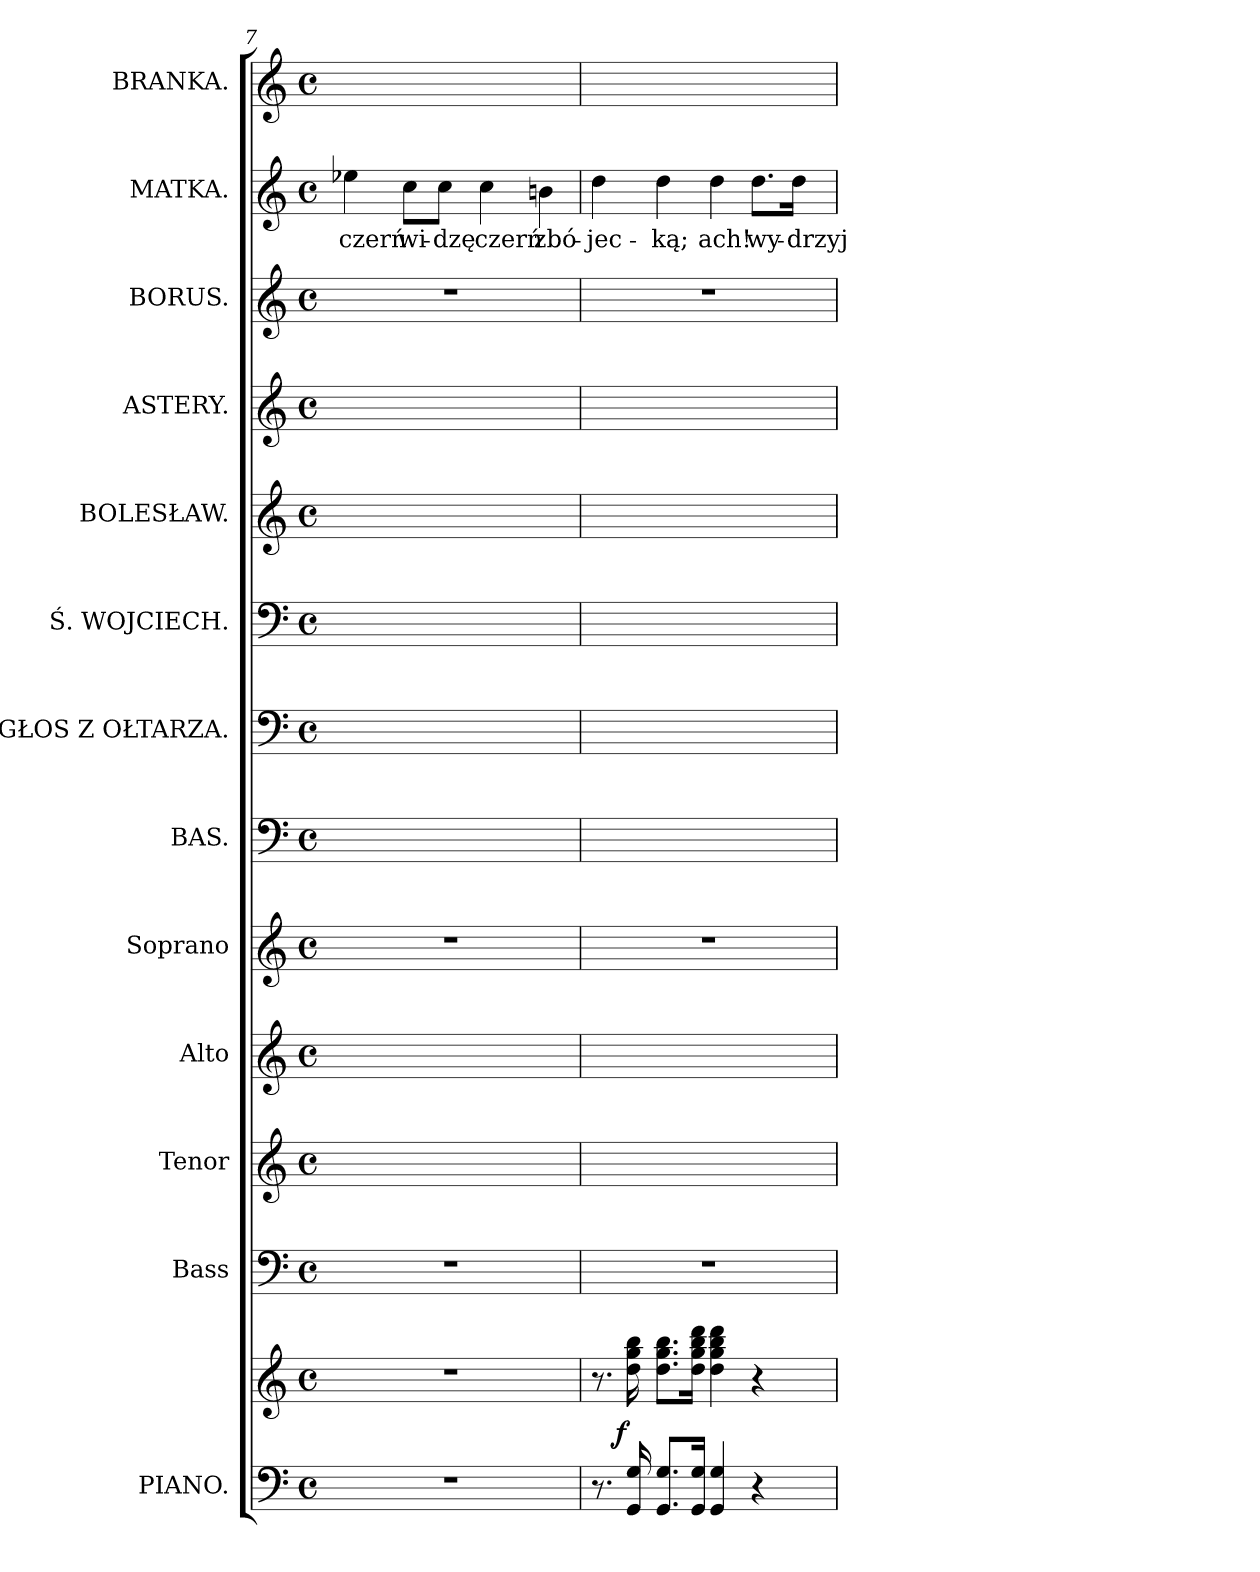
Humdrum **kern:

**kern	**kern	**dynam	**kern	**kern	**kern	**kern	**kern	**kern	**kern	**kern	**kern	**kern	**kern	**text	**kern
*part13	*part13	*part13	*part12	*part11	*part10	*part9	*part8	*part7	*part6	*part5	*part4	*part3	*part2	*part2	*part1
*staff14	*staff13	*staff13/14	*staff12	*staff11	*staff10	*staff9	*staff8	*staff7	*staff6	*staff5	*staff4	*staff3	*staff2	*staff2	*staff1
*I"PIANO.	*	*	*I"Bass	*I"Tenor	*I"Alto	*I"Soprano	*I"BAS.	*I"GŁOS Z OŁTARZA.	*I"Ś. WOJCIECH.	*I"BOLESŁAW.	*I"ASTERY.	*I"BORUS.	*I"MATKA.	*	*I"BRANKA.
*I'Pno	*	*	*I'B	*I'T	*I'A	*I'S	*I'Bas.	*I'Gł	*I'Ś. W.	*I'Bol	*I'As	*I'Bo	*I'M	*	*I'Br
*clefF4	*clefG2	*	*clefF4	*clefG2	*clefG2	*clefG2	*clefF4	*clefF4	*clefF4	*clefG2	*clefG2	*clefG2	*clefG2	*	*clefG2
*	*	*	*	*ITrd8c12	*	*	*	*	*	*ITrd8c12	*	*ITrd8c12	*	*	*
*k[]	*k[]	*	*k[]	*k[]	*k[]	*k[]	*k[]	*k[]	*k[]	*k[]	*k[]	*k[]	*k[]	*	*k[]
*M4/4	*M4/4	*	*M4/4	*M4/4	*M4/4	*M4/4	*M4/4	*M4/4	*M4/4	*M4/4	*M4/4	*M4/4	*M4/4	*	*M4/4
*met(c)	*met(c)	*	*met(c)	*met(c)	*met(c)	*met(c)	*met(c)	*met(c)	*met(c)	*met(c)	*met(c)	*met(c)	*met(c)	*	*met(c)
=7	=7	=7	=7	=7	=7	=7	=7	=7	=7	=7	=7	=7	=7	=7	=7
1r	1r	.	1r	1ryy	1ryy	1r	1ryy	1ryy	1ryy	1ryy	1ryy	1r	4ee-X\	czerń	1ryy
.	.	.	.	.	.	.	.	.	.	.	.	.	8cc\L	wi-	.
.	.	.	.	.	.	.	.	.	.	.	.	.	8cc\J	-dzę	.
.	.	.	.	.	.	.	.	.	.	.	.	.	4cc\	czerń	.
.	.	.	.	.	.	.	.	.	.	.	.	.	4bn\	zbó-	.
=8	=8	=8	=8	=8	=8	=8	=8	=8	=8	=8	=8	=8	=8	=8	=8
8.r	8.r	.	1r	1ryy	1ryy	1r	1ryy	1ryy	1ryy	1ryy	1ryy	1r	4dd\	-jec-	1ryy
!	!	!LO:DY:rj	!	!	!	!	!	!	!	!	!	!	!	!	!
16GG/ 16G/	16dd\ 16gg\ 16bb\	f	.	.	.	.	.	.	.	.	.	.	.	.	.
8.GG/ 8.G/L	8.dd\ 8.gg\ 8.bb\L	.	.	.	.	.	.	.	.	.	.	.	4dd\	-ką;	.
16GG/ 16G/Jk	16dd\ 16gg\ 16bb\ 16ddd\Jk	.	.	.	.	.	.	.	.	.	.	.	.	.	.
4GG/ 4G/	4dd\ 4gg\ 4bb\ 4ddd\	.	.	.	.	.	.	.	.	.	.	.	4dd\	ach!	.
4r	4r	.	.	.	.	.	.	.	.	.	.	.	8.dd\L	wy-	.
.	.	.	.	.	.	.	.	.	.	.	.	.	16dd\Jk	-drzyj	.
=	=	=	=	=	=	=	=	=	=	=	=	=	=	=	=
*-	*-	*-	*-	*-	*-	*-	*-	*-	*-	*-	*-	*-	*-	*-	*-
